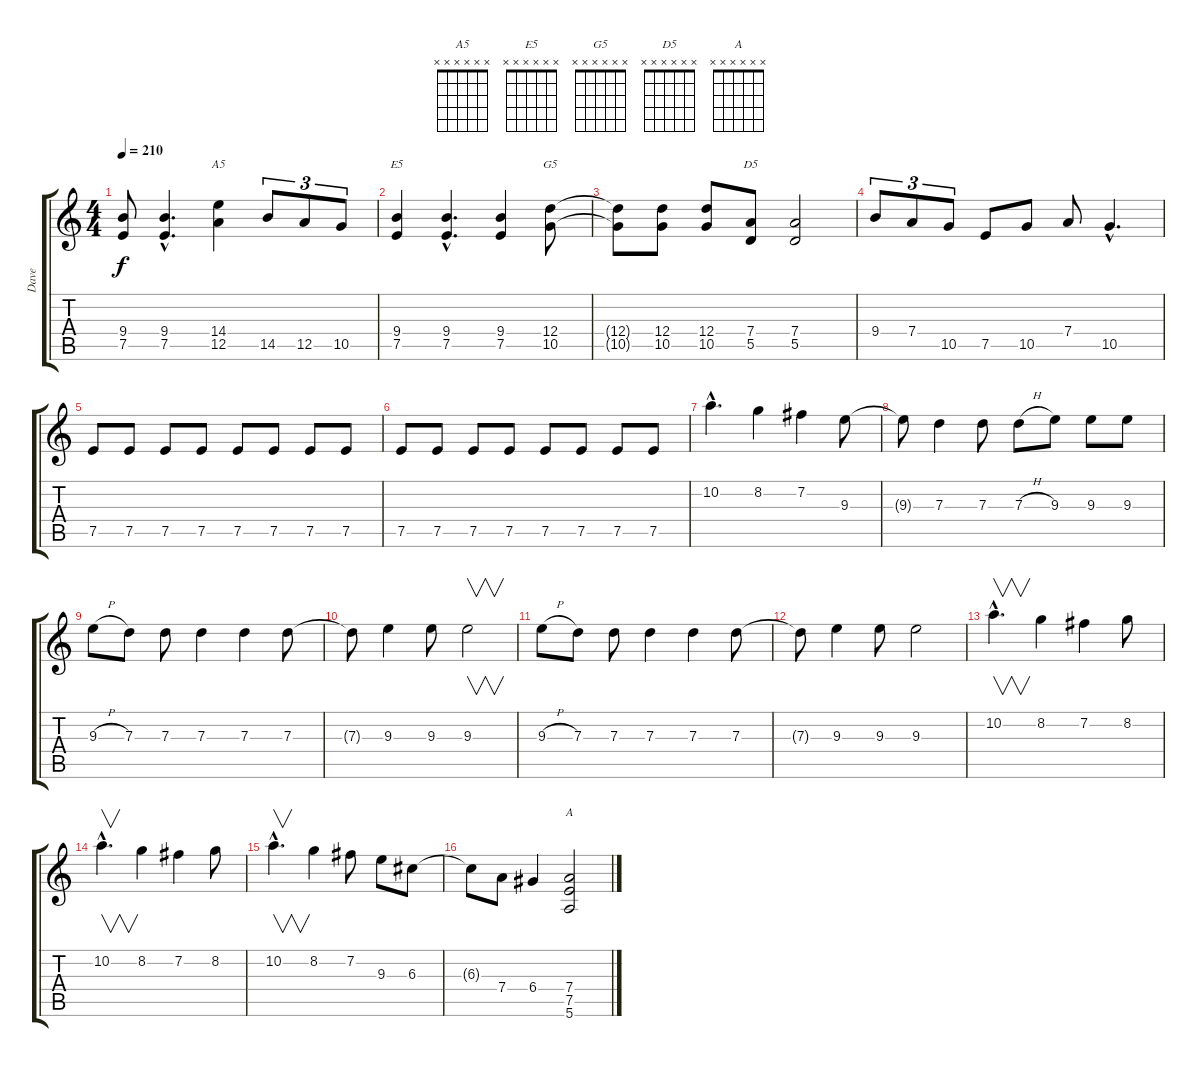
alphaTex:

\track ("Dave" "Dave") {instrument distortionguitar}
\staff {score tabs}
\tuning (E4 B3 G3 D3 A2 E2) {hide}
\chord ("A5" x x x x x x) {firstfret 0}
\chord ("E5" x x x x x x) {firstfret 0}
\chord ("G5" x x x x x x) {firstfret 0}
\chord ("D5" x x x x x x) {firstfret 0}
\chord ("A" x x x x x x) {firstfret 0}
\ts (4 4)
\tempo 210
\clef g2
\ks c
(9.4{t} 7.5{t}).8{dy f} (9.4{hac} 7.5{hac}).4{d} (14.4 12.5).4{ch "A5"} 14.5.8{tu (3 2)} 12.5.8{tu (3 2)} 10.5.8{tu (3 2)} |
(9.4 7.5).4{ch "E5"} (9.4{hac} 7.5{hac}).4{d} (9.4 7.5).4 (12.4 10.5).8{ch "G5"} |
(12.4{t} 10.5{t}).8 (12.4 10.5).8 (12.4 10.5).8 (7.4 5.5).8{ch "D5"} (7.4 5.5).2 |
9.4.8{tu (3 2)} 7.4.8{tu (3 2)} 10.5.8{tu (3 2)} 7.5.8 10.5.8 7.4.8 10.5{hac}.4{d} |
7.5.8 7.5.8 7.5.8 7.5.8 7.5.8 7.5.8 7.5.8 7.5.8 |
7.5.8 7.5.8 7.5.8 7.5.8 7.5.8 7.5.8 7.5.8 7.5.8 |
10.2{hac}.4{d} 8.2.4 7.2.4 9.3.8 |
9.3{t}.8 7.3.4 7.3.8 7.3{h}.8 9.3.8 9.3.8 9.3.8 |
9.3{h}.8 7.3.8 7.3.8 7.3.4 7.3.4 7.3.8 |
7.3{t}.8 9.3.4 9.3.8 9.3.2{v} |
9.3{h}.8 7.3.8 7.3.8 7.3.4 7.3.4 7.3.8 |
7.3{t}.8 9.3.4 9.3.8 9.3.2 |
10.2{hac}.4{v d} 8.2.4 7.2.4 8.2.8 |
10.2{hac}.4{v d} 8.2.4 7.2.4 8.2.8 |
10.2{hac}.4{v d} 8.2.4 7.2.8 9.3.8 6.3.8 |
6.3{t}.8 7.4.8 6.4.4 (7.4 7.5 5.6).2{ch "A"}
